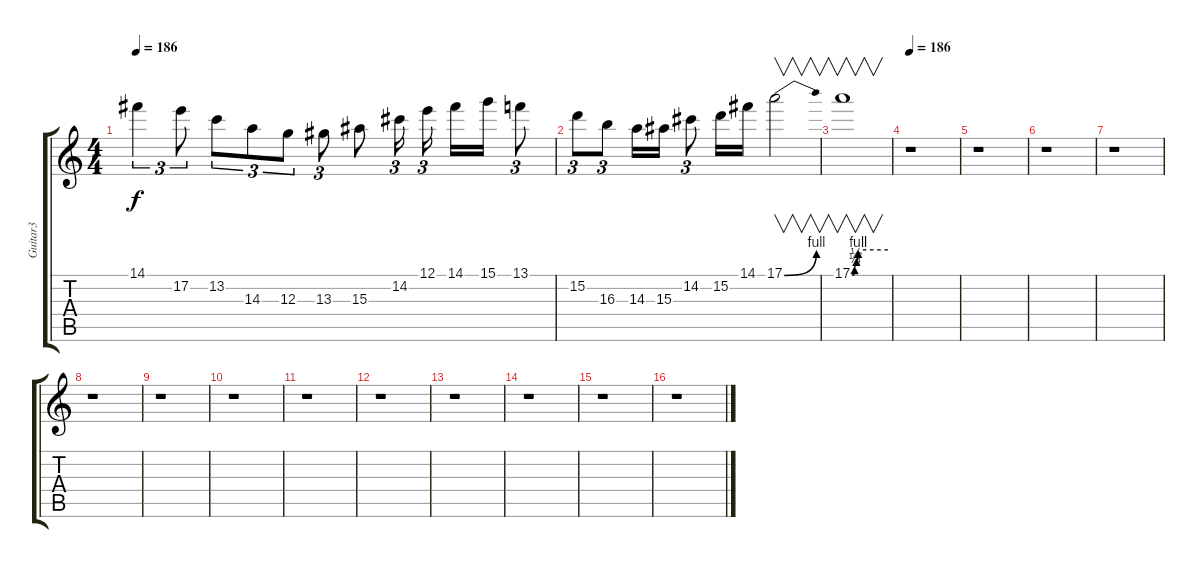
\track ("Guitar3" "Guitar3") {instrument distortionguitar}
\staff {score tabs}
\tuning (E4 B3 G3 D3 A2 E2) {hide}
\ts (4 4)
\tempo 186
\clef g2
\ks c
14.1{t}.4{tu (3 2) dy f} 17.2.8{tu (3 2)} 13.2.8{tu (3 2)} 14.3.8{tu (3 2)} 12.3.8{tu (3 2)} 13.3.8{tu (3 2)} 15.3.8 14.2.16{tu (3 2)} 12.1.16{tu (3 2)} 14.1.16 15.1.16 13.1.8{tu (3 2)} |
15.2.8{tu (3 2)} 16.3.8{tu (3 2)} 14.3.16 15.3.16 14.2.8{tu (3 2)} 15.2.16 14.1.16 17.1{be (bend 0 0 60 4)}.2{v} |
17.1{be (custom 0 0 4 1 7 2 10 4 60 4)}.1{v} |
\tempo 186
r.1 |
r.1 |
r.1 |
r.1 |
r.1 |
r.1 |
r.1 |
r.1 |
r.1 |
r.1 |
r.1 |
r.1 |
r.1
